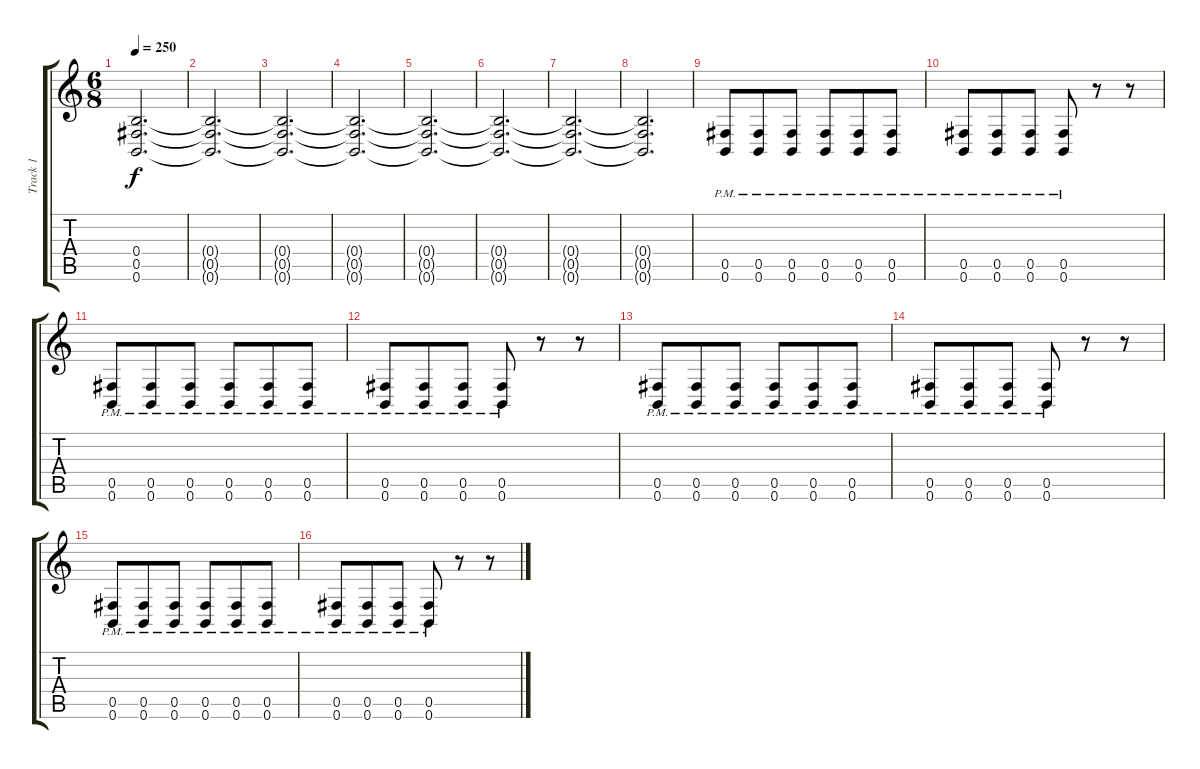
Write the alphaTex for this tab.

\track ("Track 1" "Track 1") {instrument distortionguitar}
\staff {score tabs}
\tuning (Db4 Ab3 E3 B2 Gb2 B1) {hide}
\ts (6 8)
\tempo 250
\clef g2
\ks c
(0.4 0.5 0.6).2{d dy f} |
(0.4{t} 0.5{t} 0.6{t}).2{d} |
(0.4{t} 0.5{t} 0.6{t}).2{d} |
(0.4{t} 0.5{t} 0.6{t}).2{d} |
(0.4{t} 0.5{t} 0.6{t}).2{d} |
(0.4{t} 0.5{t} 0.6{t}).2{d} |
(0.4{t} 0.5{t} 0.6{t}).2{d} |
(0.4{t} 0.5{t} 0.6{t}).2{d} |
(0.5{pm} 0.6{pm}).8 (0.5{pm} 0.6{pm}).8 (0.5{pm} 0.6{pm}).8 (0.5{pm} 0.6{pm}).8 (0.5{pm} 0.6{pm}).8 (0.5{pm} 0.6{pm}).8 |
(0.5{pm} 0.6{pm}).8 (0.5{pm} 0.6{pm}).8 (0.5{pm} 0.6{pm}).8 (0.5{pm} 0.6{pm}).8 r.8 r.8 |
(0.5{pm} 0.6{pm}).8 (0.5{pm} 0.6{pm}).8 (0.5{pm} 0.6{pm}).8 (0.5{pm} 0.6{pm}).8 (0.5{pm} 0.6{pm}).8 (0.5{pm} 0.6{pm}).8 |
(0.5{pm} 0.6{pm}).8 (0.5{pm} 0.6{pm}).8 (0.5{pm} 0.6{pm}).8 (0.5{pm} 0.6{pm}).8 r.8 r.8 |
(0.5{pm} 0.6{pm}).8 (0.5{pm} 0.6{pm}).8 (0.5{pm} 0.6{pm}).8 (0.5{pm} 0.6{pm}).8 (0.5{pm} 0.6{pm}).8 (0.5{pm} 0.6{pm}).8 |
(0.5{pm} 0.6{pm}).8 (0.5{pm} 0.6{pm}).8 (0.5{pm} 0.6{pm}).8 (0.5{pm} 0.6{pm}).8 r.8 r.8 |
(0.5{pm} 0.6{pm}).8 (0.5{pm} 0.6{pm}).8 (0.5{pm} 0.6{pm}).8 (0.5{pm} 0.6{pm}).8 (0.5{pm} 0.6{pm}).8 (0.5{pm} 0.6{pm}).8 |
(0.5{pm} 0.6{pm}).8 (0.5{pm} 0.6{pm}).8 (0.5{pm} 0.6{pm}).8 (0.5{pm} 0.6{pm}).8 r.8 r.8
